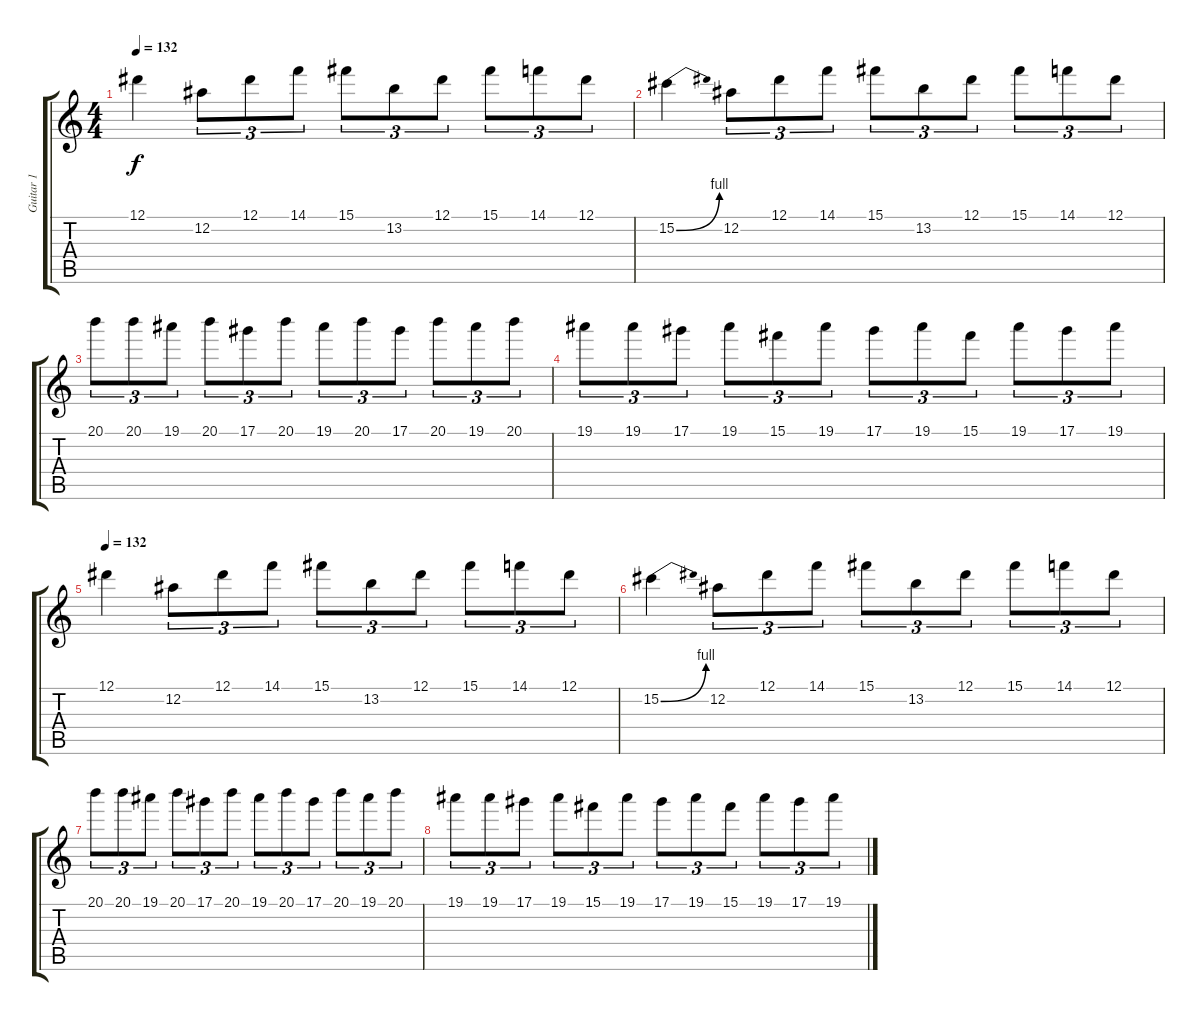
\track ("Guitar 1" "Guitar 1") {instrument distortionguitar}
\staff {score tabs}
\tuning (Eb4 Bb3 Gb3 Db3 Ab2 Eb2) {hide}
\ts (4 4)
\tempo 132
\clef g2
\ks c
12.1.4{dy f} 12.2.8{tu (3 2)} 12.1.8{tu (3 2)} 14.1.8{tu (3 2)} 15.1.8{tu (3 2)} 13.2.8{tu (3 2)} 12.1.8{tu (3 2)} 15.1.8{tu (3 2)} 14.1.8{tu (3 2)} 12.1.8{tu (3 2)} |
15.2{be (bend 0 0 60 4)}.4 12.2.8{tu (3 2)} 12.1.8{tu (3 2)} 14.1.8{tu (3 2)} 15.1.8{tu (3 2)} 13.2.8{tu (3 2)} 12.1.8{tu (3 2)} 15.1.8{tu (3 2)} 14.1.8{tu (3 2)} 12.1.8{tu (3 2)} |
20.1.8{tu (3 2)} 20.1.8{tu (3 2)} 19.1.8{tu (3 2)} 20.1.8{tu (3 2)} 17.1.8{tu (3 2)} 20.1.8{tu (3 2)} 19.1.8{tu (3 2)} 20.1.8{tu (3 2)} 17.1.8{tu (3 2)} 20.1.8{tu (3 2)} 19.1.8{tu (3 2)} 20.1.8{tu (3 2)} |
19.1.8{tu (3 2)} 19.1.8{tu (3 2)} 17.1.8{tu (3 2)} 19.1.8{tu (3 2)} 15.1.8{tu (3 2)} 19.1.8{tu (3 2)} 17.1.8{tu (3 2)} 19.1.8{tu (3 2)} 15.1.8{tu (3 2)} 19.1.8{tu (3 2)} 17.1.8{tu (3 2)} 19.1.8{tu (3 2)} |
\tempo 132
12.1.4 12.2.8{tu (3 2)} 12.1.8{tu (3 2)} 14.1.8{tu (3 2)} 15.1.8{tu (3 2)} 13.2.8{tu (3 2)} 12.1.8{tu (3 2)} 15.1.8{tu (3 2)} 14.1.8{tu (3 2)} 12.1.8{tu (3 2)} |
15.2{be (bend 0 0 60 4)}.4 12.2.8{tu (3 2)} 12.1.8{tu (3 2)} 14.1.8{tu (3 2)} 15.1.8{tu (3 2)} 13.2.8{tu (3 2)} 12.1.8{tu (3 2)} 15.1.8{tu (3 2)} 14.1.8{tu (3 2)} 12.1.8{tu (3 2)} |
20.1.8{tu (3 2)} 20.1.8{tu (3 2)} 19.1.8{tu (3 2)} 20.1.8{tu (3 2)} 17.1.8{tu (3 2)} 20.1.8{tu (3 2)} 19.1.8{tu (3 2)} 20.1.8{tu (3 2)} 17.1.8{tu (3 2)} 20.1.8{tu (3 2)} 19.1.8{tu (3 2)} 20.1.8{tu (3 2)} |
19.1.8{tu (3 2)} 19.1.8{tu (3 2)} 17.1.8{tu (3 2)} 19.1.8{tu (3 2)} 15.1.8{tu (3 2)} 19.1.8{tu (3 2)} 17.1.8{tu (3 2)} 19.1.8{tu (3 2)} 15.1.8{tu (3 2)} 19.1.8{tu (3 2)} 17.1.8{tu (3 2)} 19.1.8{tu (3 2)}
